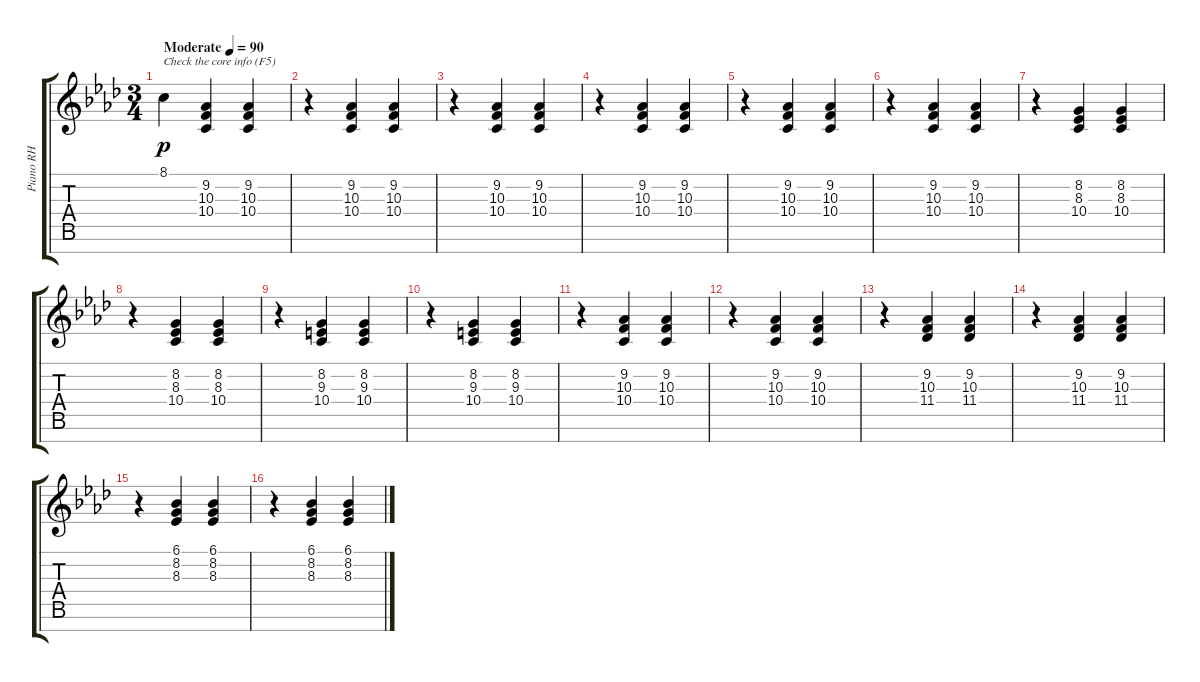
\track ("Piano RH" "Piano RH") {instrument acousticgrandpiano}
\staff {score tabs}
\tuning (E4 B3 G3 D3 D2 C2 B1) {hide}
\ts (3 4)
\tempo (90 "Moderate")
\clef g2
\ks ab
8.1.4{txt "Check the core info (F5)" dy p instrument acousticgrandpiano} (9.2 10.3 10.4).4 (9.2 10.3 10.4).4 |
r.4 (9.2 10.3 10.4).4 (9.2 10.3 10.4).4 |
r.4 (9.2 10.3 10.4).4 (9.2 10.3 10.4).4 |
r.4 (9.2 10.3 10.4).4 (9.2 10.3 10.4).4 |
r.4 (9.2 10.3 10.4).4 (9.2 10.3 10.4).4 |
r.4 (9.2 10.3 10.4).4 (9.2 10.3 10.4).4 |
r.4 (8.2 8.3 10.4).4 (8.2 8.3 10.4).4 |
r.4 (8.2 8.3 10.4).4 (8.2 8.3 10.4).4 |
r.4 (8.2 9.3 10.4).4 (8.2 9.3 10.4).4 |
r.4 (8.2 9.3 10.4).4 (8.2 9.3 10.4).4 |
r.4 (9.2 10.3 10.4).4 (9.2 10.3 10.4).4 |
r.4 (9.2 10.3 10.4).4 (9.2 10.3 10.4).4 |
r.4 (9.2 10.3 11.4).4 (9.2 10.3 11.4).4 |
r.4 (9.2 10.3 11.4).4 (9.2 10.3 11.4).4 |
r.4 (6.1 8.2 8.3).4 (6.1 8.2 8.3).4 |
r.4 (6.1 8.2 8.3).4 (6.1 8.2 8.3).4
